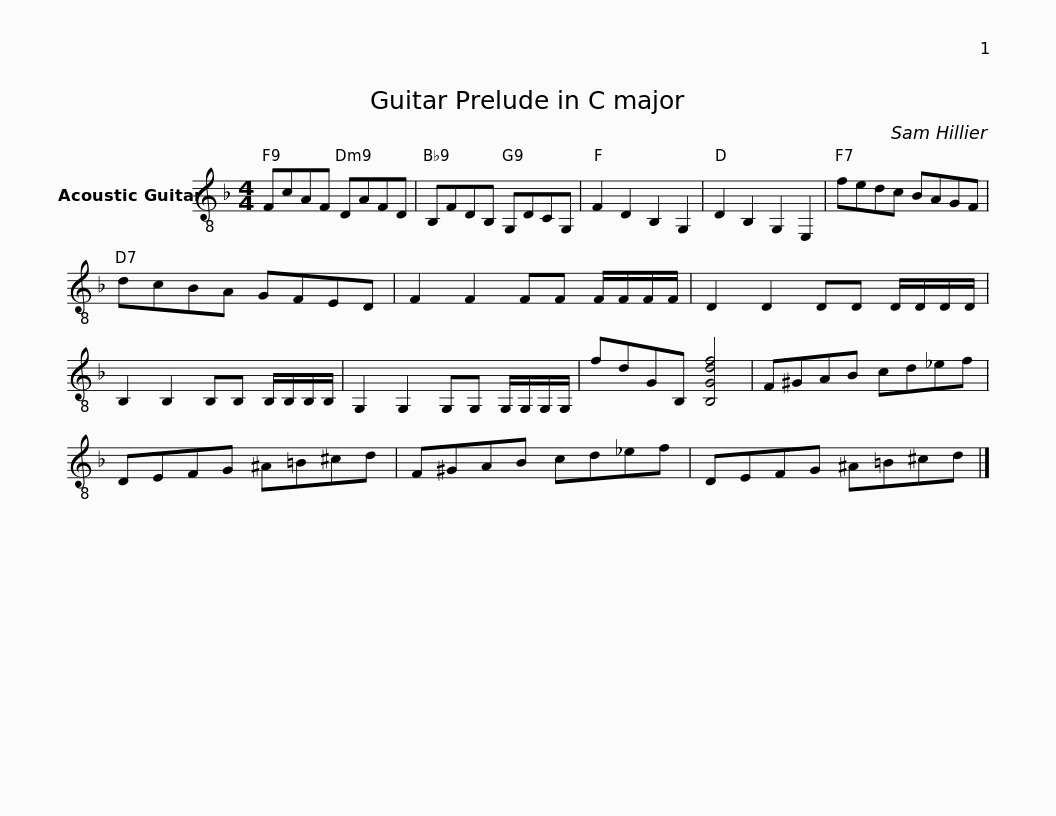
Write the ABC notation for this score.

X:1
L:1/8
M:4/4
I:linebreak $
K:F
V:1 treble-8
V:1
 FcAF DAFD | B,FDB, G,DCG, | F2 D2 B,2 G,2 | D2 B,2 G,2 E,2 | fedc BAGF |$ %5
 dcBA GFED | F2 F2 FF F/F/F/F/ | D2 D2 DD D/D/D/D/ | B,2 B,2 B,B, B,/B,/B,/B,/ | G,2 G,2 G,G, G,/G,/G,/G,/ |$ %10
 fdGB, [B,Gdf]4 | F^GAB cd_ef | DEFG ^A=B^cd | F^GAB cd_ef | DEFG ^A=B^cd |] %15
